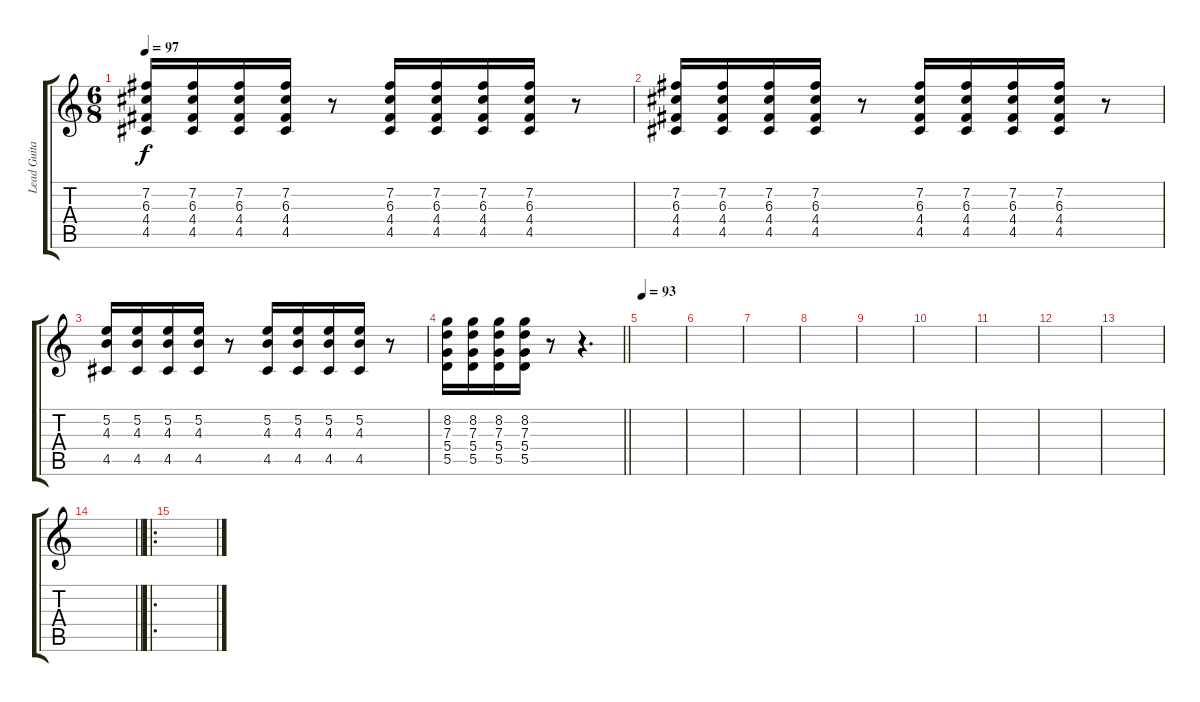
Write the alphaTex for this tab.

\track ("Lead Guitar 1 [Peter Lindgrent]" "Lead Guita") {instrument distortionguitar}
\staff {score tabs}
\tuning (E4 B3 G3 D3 A2 E2) {hide}
\ts (6 8)
\tempo 97
\clef g2
\ks c
(7.2 6.3 4.4 4.5).16{dy f} (7.2 6.3 4.4 4.5).16 (7.2 6.3 4.4 4.5).16 (7.2 6.3 4.4 4.5).16 r.8 (7.2 6.3 4.4 4.5).16 (7.2 6.3 4.4 4.5).16 (7.2 6.3 4.4 4.5).16 (7.2 6.3 4.4 4.5).16 r.8 |
(7.2 6.3 4.4 4.5).16 (7.2 6.3 4.4 4.5).16 (7.2 6.3 4.4 4.5).16 (7.2 6.3 4.4 4.5).16 r.8 (7.2 6.3 4.4 4.5).16 (7.2 6.3 4.4 4.5).16 (7.2 6.3 4.4 4.5).16 (7.2 6.3 4.4 4.5).16 r.8 |
(5.2 4.3 4.5).16 (5.2 4.3 4.5).16 (5.2 4.3 4.5).16 (5.2 4.3 4.5).16 r.8 (5.2 4.3 4.5).16 (5.2 4.3 4.5).16 (5.2 4.3 4.5).16 (5.2 4.3 4.5).16 r.8 |
\barLineRight lightlight
(8.2 7.3 5.4 5.5).16 (8.2 7.3 5.4 5.5).16 (8.2 7.3 5.4 5.5).16 (8.2 7.3 5.4 5.5).16 r.8 r.4{d} |
\tempo 93
|
|
|
|
|
|
|
|
|
\barLineRight lightlight
|
\ro
